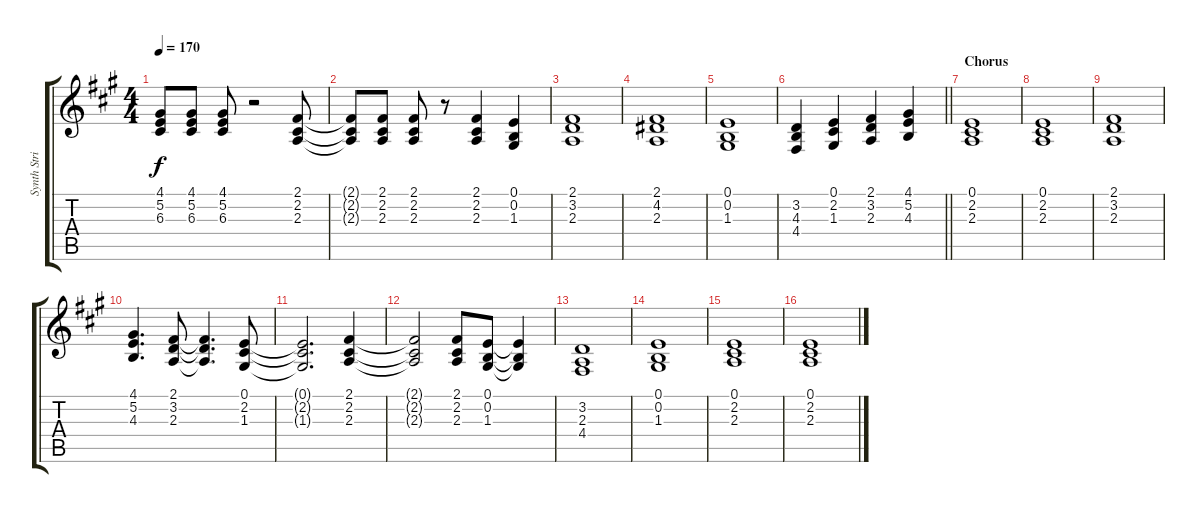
\track ("Synth Strings II" "Synth Stri") {instrument tremolostrings}
\staff {score tabs}
\tuning (E4 B3 G3 D3 A2 E2) {hide}
\ts (4 4)
\tempo 170
\clef g2
\ks a
(4.1 5.2 6.3).8{dy f} (4.1 5.2 6.3).8 (4.1 5.2 6.3).8 r.2 (2.1 2.2 2.3).8 |
(2.1{t} 2.2{t} 2.3{t}).8 (2.1 2.2 2.3).8 (2.1 2.2 2.3).8 r.8 (2.1 2.2 2.3).4 (0.1 0.2 1.3).4 |
(2.1 3.2 2.3).1 |
(2.1 4.2 2.3).1 |
(0.1 0.2 1.3).1 |
\barLineRight lightlight
(3.2 4.3 4.4).4 (0.1 2.2 1.3).4 (2.1 3.2 2.3).4 (4.1 5.2 4.3).4 |
\section ("" "Chorus")
(0.1 2.2 2.3).1 |
(0.1 2.2 2.3).1 |
(2.1 3.2 2.3).1 |
(4.1 5.2 4.3).4{d} (2.1 3.2 2.3).8 (2.1{t} 3.2{t} 2.3{t}).4{d} (0.1 2.2 1.3).8 |
(0.1{t} 2.2{t} 1.3{t}).2{d} (2.1 2.2 2.3).4 |
(2.1{t} 2.2{t} 2.3{t}).2 (2.1 2.2 2.3).8 (0.1 0.2 1.3).8 (0.1{t} 0.2{t} 1.3{t}).4 |
(3.2 2.3 4.4).1 |
(0.1 0.2 1.3).1 |
(0.1 2.2 2.3).1 |
(0.1 2.2 2.3).1
